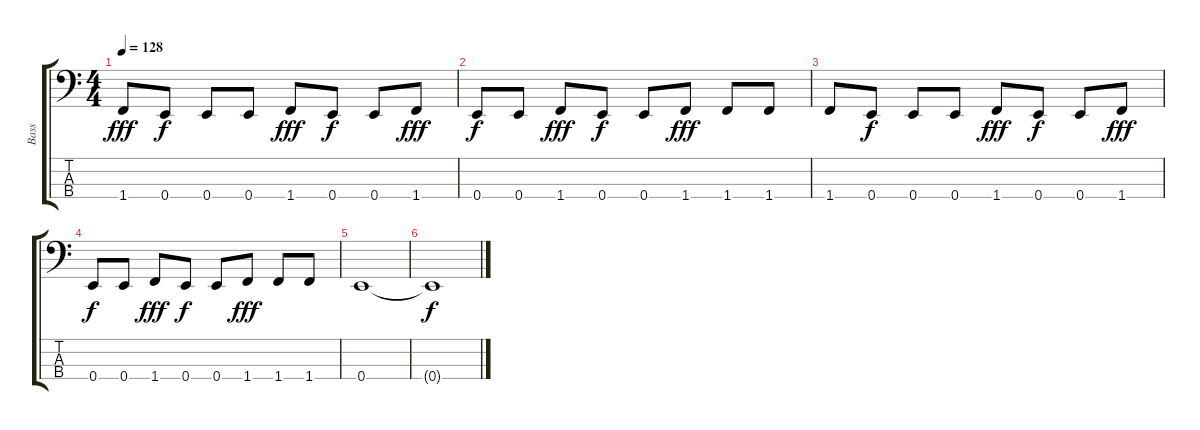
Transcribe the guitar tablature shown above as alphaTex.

\track ("Bass" "Bass") {instrument electricbassfinger}
\staff {score tabs}
\tuning (G2 D2 A1 E1) {hide}
\ts (4 4)
\tempo 128
\clef f4
\ks c
1.4.8{dy fff} 0.4.8{dy f} 0.4.8 0.4.8 1.4.8{dy fff} 0.4.8{dy f} 0.4.8 1.4.8{dy fff} |
0.4.8{dy f} 0.4.8 1.4.8{dy fff} 0.4.8{dy f} 0.4.8 1.4.8{dy fff} 1.4.8 1.4.8 |
1.4.8 0.4.8{dy f} 0.4.8 0.4.8 1.4.8{dy fff} 0.4.8{dy f} 0.4.8 1.4.8{dy fff} |
0.4.8{dy f} 0.4.8 1.4.8{dy fff} 0.4.8{dy f} 0.4.8 1.4.8{dy fff} 1.4.8 1.4.8 |
0.4.1 |
0.4{t}.1{dy f}
